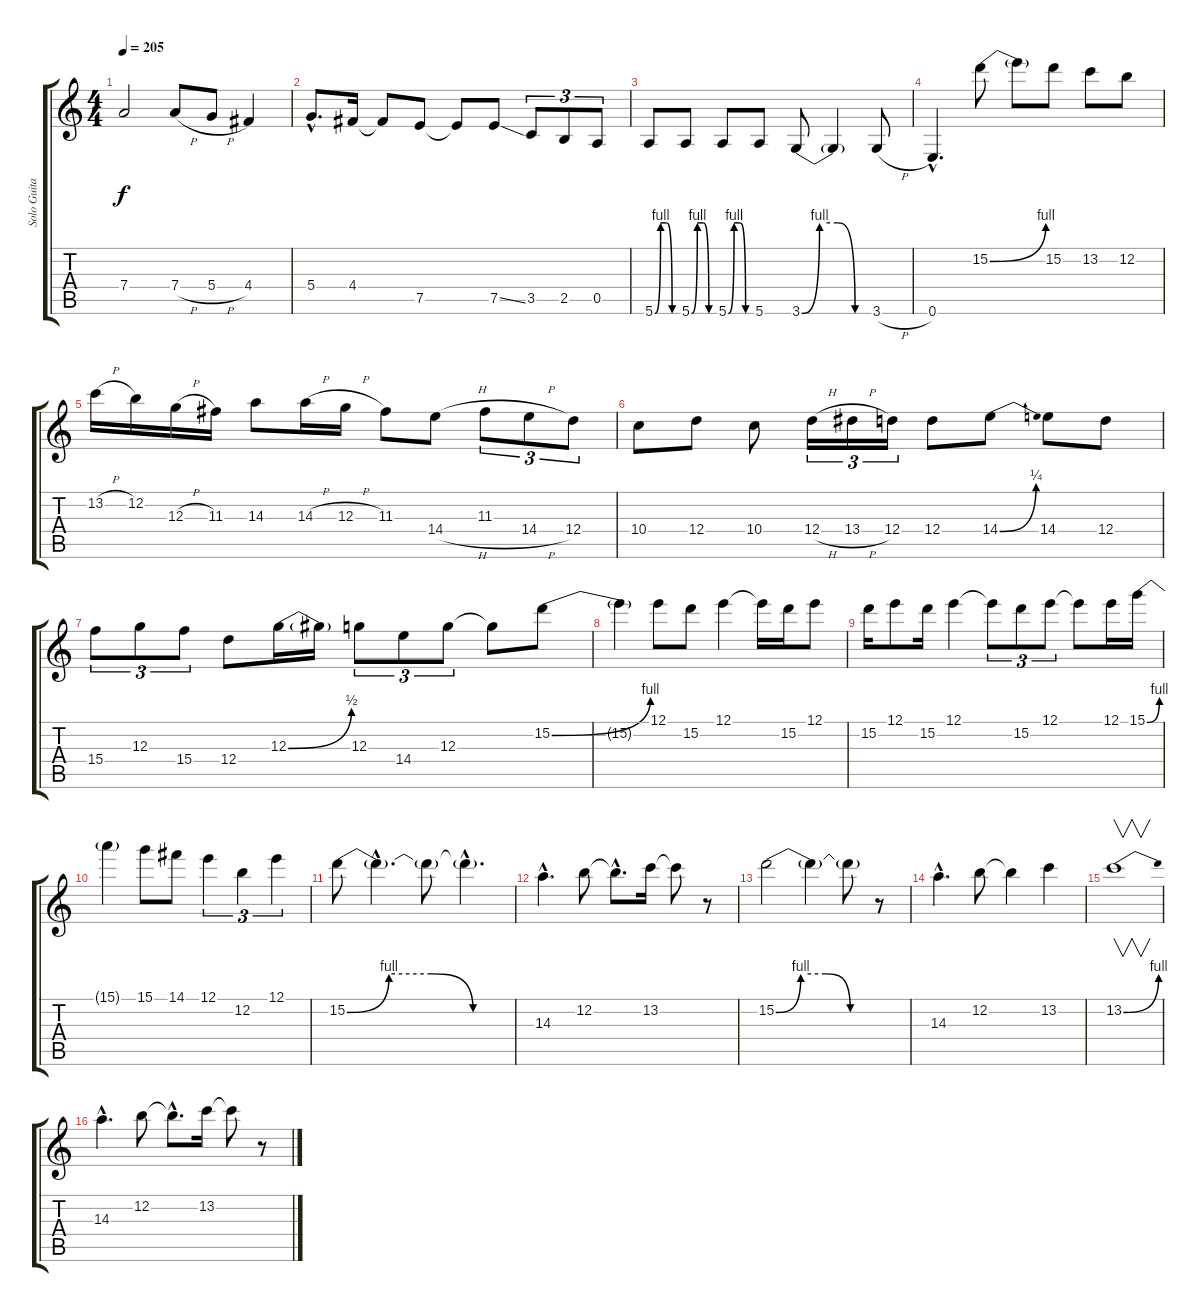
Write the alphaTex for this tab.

\track ("Solo Guitar" "Solo Guita") {instrument distortionguitar}
\staff {score tabs}
\tuning (E4 B3 G3 D3 A2 E2) {hide}
\ts (4 4)
\tempo 205
\clef g2
\ks c
7.4{t}.2{dy f} 7.4{h}.8 5.4{h}.8 4.4.4 |
5.4{hac}.8{d} 4.4.16 4.4{t}.8 7.5.8 7.5{t}.8 7.5{ss}.8 3.5.8{tu (3 2)} 2.5.8{tu (3 2)} 0.5.8{tu (3 2)} |
5.6{be (custom 0 0 15 4 30 4 45 0 60 0)}.8 5.6{be (custom 0 0 15 4 30 4 45 0 60 0)}.8 5.6{be (custom 0 0 15 4 30 4 45 0 60 0)}.8 5.6.8 3.6{be (custom 0 0 15 4 30 4 45 0 60 0)}.8 3.6{t}.4 3.6{h}.8 |
0.6{hac}.4{d} 15.2{be (bend 0 0 60 4)}.8 15.2{t}.8 15.2.8 13.2.8 12.2.8 |
13.2{h}.16 12.2.16 12.3{h}.16 11.3.16 14.3.8 14.3{h}.16 12.3{h}.16 11.3.8 14.4{h}.8 11.3.8{tu (3 2)} 14.4{h}.8{tu (3 2)} 12.4.8{tu (3 2)} |
10.4.8 12.4.8 10.4.8 12.4{h}.16{tu (3 2)} 13.4{h}.16{tu (3 2)} 12.4.16{tu (3 2)} 12.4.8 14.4{be (bend 0 0 60 1)}.8 14.4.8 12.4.8 |
15.4.8{tu (3 2)} 12.3.8{tu (3 2)} 15.4.8{tu (3 2)} 12.4.8 12.3{be (bend 0 0 60 2)}.16 12.3{t}.16 12.3.8{tu (3 2)} 14.4.8{tu (3 2)} 12.3.8{tu (3 2)} 12.3{t}.8 15.2{be (bend 0 0 60 4)}.8 |
15.2{t}.4 12.1.8 15.2.8 12.1.4 12.1{t}.16 15.2.16 12.1.8 |
15.2.16 12.1.8 15.2.16 12.1.4 12.1{t}.8{tu (3 2)} 15.2.8{tu (3 2)} 12.1.8{tu (3 2)} 12.1{t}.8 12.1.16 15.1{be (bend 0 0 60 4)}.16 |
15.1{t}.4 15.1.8 14.1.8 12.1.4{tu (3 2)} 12.2.4{tu (3 2)} 12.1.4{tu (3 2)} |
15.2{be (custom 0 0 15 4 30 4 45 0 60 0)}.8 15.2{hac t}.4{d} 15.2{t}.8 15.2{hac t}.4{d} |
14.3{hac}.4{d} 12.2.8 12.2{hac t}.8{d} 13.2.16 13.2{t}.8 r.8 |
15.2{be (custom 0 0 15 4 30 4 45 0 60 0)}.2 15.2{t}.4 15.2{t}.8 r.8 |
14.3{hac}.4{d} 12.2.8 12.2{t}.4 13.2.4 |
13.2{be (bend 0 0 60 4)}.1{v} |
14.3{hac}.4{d} 12.2.8 12.2{hac t}.8{d} 13.2.16 13.2{t}.8 r.8
